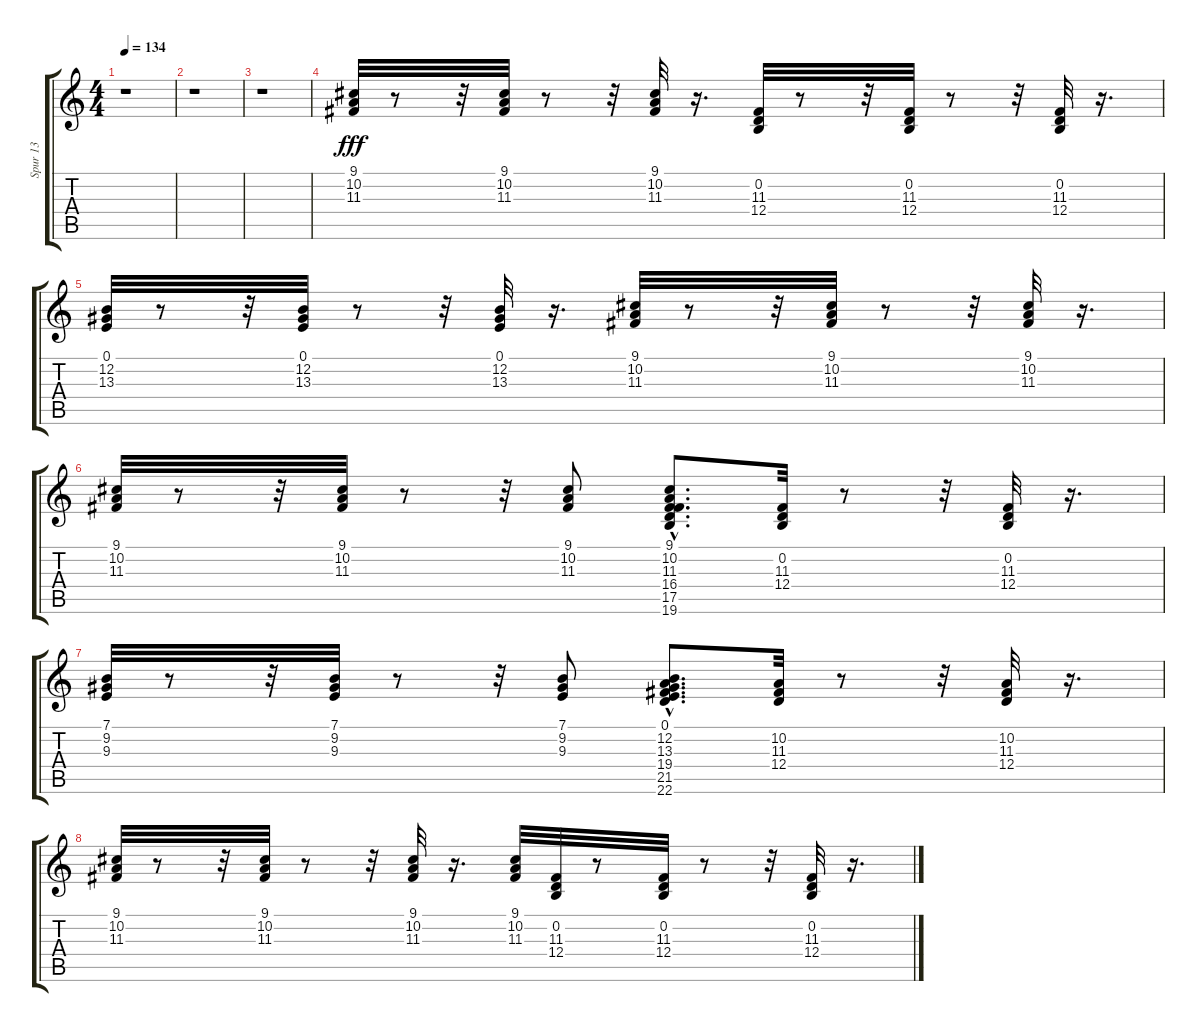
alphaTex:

\track ("Spur 13" "Spur 13") {instrument electricgrandpiano}
\staff {score tabs}
\tuning (E4 B3 G3 D3 A2 E2) {hide}
\ts (4 4)
\tempo 134
\clef g2
\ks c
r.1{dy fff instrument electricgrandpiano} |
r.1 |
r.1 |
(9.1 10.2 11.3).32 r.8 r.32 (9.1 10.2 11.3).32 r.8 r.32 (9.1 10.2 11.3).32 r.16{d} (0.2 11.3 12.4).32 r.8 r.32 (0.2 11.3 12.4).32 r.8 r.32 (0.2 11.3 12.4).32 r.16{d} |
(0.1 12.2 13.3).32 r.8 r.32 (0.1 12.2 13.3).32 r.8 r.32 (0.1 12.2 13.3).32 r.16{d} (9.1 10.2 11.3).32 r.8 r.32 (9.1 10.2 11.3).32 r.8 r.32 (9.1 10.2 11.3).32 r.16{d} |
(9.1 10.2 11.3).32 r.8 r.32 (9.1 10.2 11.3).32 r.8 r.32 (9.1 10.2 11.3).8 (9.1{hac} 10.2{hac} 11.3 16.4 17.5 19.6).8{d} (0.2 11.3 12.4).32 r.8 r.32 (0.2 11.3 12.4).32 r.16{d} |
(7.1 9.2 9.3).32 r.8 r.32 (7.1 9.2 9.3).32 r.8 r.32 (7.1 9.2 9.3).8 (0.1{hac} 12.2{hac} 13.3{hac} 19.4 21.5 22.6).8{d} (10.2 11.3 12.4).32 r.8 r.32 (10.2 11.3 12.4).32 r.16{d} |
(9.1 10.2 11.3).32 r.8 r.32 (9.1 10.2 11.3).32 r.8 r.32 (9.1 10.2 11.3).32 r.16{d} (9.1 10.2 11.3).32 (0.2 11.3 12.4).32 r.8 (0.2 11.3 12.4).32 r.8 r.32 (0.2 11.3 12.4).32 r.16{d}
